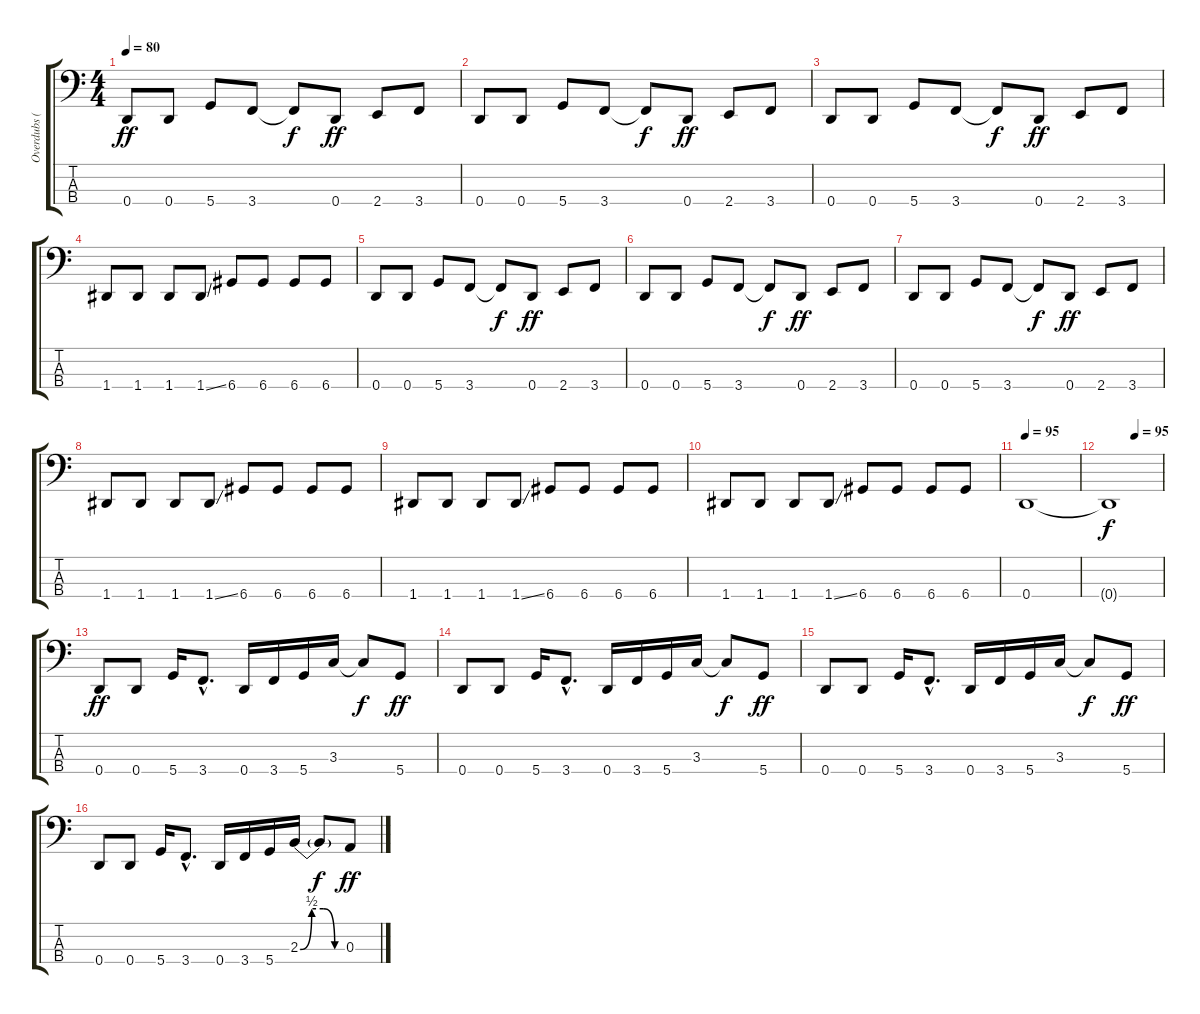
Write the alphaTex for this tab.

\track ("Overdubs (Basse)" "Overdubs (") {instrument fretlessbass}
\staff {score tabs}
\tuning (G2 D2 A1 D1) {hide}
\ts (4 4)
\tempo 80
\clef f4
\ks c
0.4.8{dy ff} 0.4.8 5.4.8 3.4.8 3.4{t}.8{dy f} 0.4.8{dy ff} 2.4.8 3.4.8 |
0.4.8 0.4.8 5.4.8 3.4.8 3.4{t}.8{dy f} 0.4.8{dy ff} 2.4.8 3.4.8 |
0.4.8 0.4.8 5.4.8 3.4.8 3.4{t}.8{dy f} 0.4.8{dy ff} 2.4.8 3.4.8 |
1.4.8 1.4.8 1.4.8 1.4{ss}.8 6.4.8 6.4.8 6.4.8 6.4.8 |
0.4.8 0.4.8 5.4.8 3.4.8 3.4{t}.8{dy f} 0.4.8{dy ff} 2.4.8 3.4.8 |
0.4.8 0.4.8 5.4.8 3.4.8 3.4{t}.8{dy f} 0.4.8{dy ff} 2.4.8 3.4.8 |
0.4.8 0.4.8 5.4.8 3.4.8 3.4{t}.8{dy f} 0.4.8{dy ff} 2.4.8 3.4.8 |
1.4.8 1.4.8 1.4.8 1.4{ss}.8 6.4.8 6.4.8 6.4.8 6.4.8 |
1.4.8 1.4.8 1.4.8 1.4{ss}.8 6.4.8 6.4.8 6.4.8 6.4.8 |
1.4.8 1.4.8 1.4.8 1.4{ss}.8 6.4.8 6.4.8 6.4.8 6.4.8 |
\tempo 95
0.4.1 |
\tempo (95 0.5)
0.4{t}.1{dy f} |
0.4.8{dy ff} 0.4.8 5.4.16 3.4{hac}.8{d} 0.4.16 3.4.16 5.4.16 3.3.16 3.3{t}.8{dy f} 5.4.8{dy ff} |
0.4.8 0.4.8 5.4.16 3.4{hac}.8{d} 0.4.16 3.4.16 5.4.16 3.3.16 3.3{t}.8{dy f} 5.4.8{dy ff} |
0.4.8 0.4.8 5.4.16 3.4{hac}.8{d} 0.4.16 3.4.16 5.4.16 3.3.16 3.3{t}.8{dy f} 5.4.8{dy ff} |
0.4.8 0.4.8 5.4.16 3.4{hac}.8{d} 0.4.16 3.4.16 5.4.16 2.3{be (custom 0 0 15 2 30 2 45 0 60 0)}.16 2.3{t}.8{dy f} 0.3.8{dy ff}
